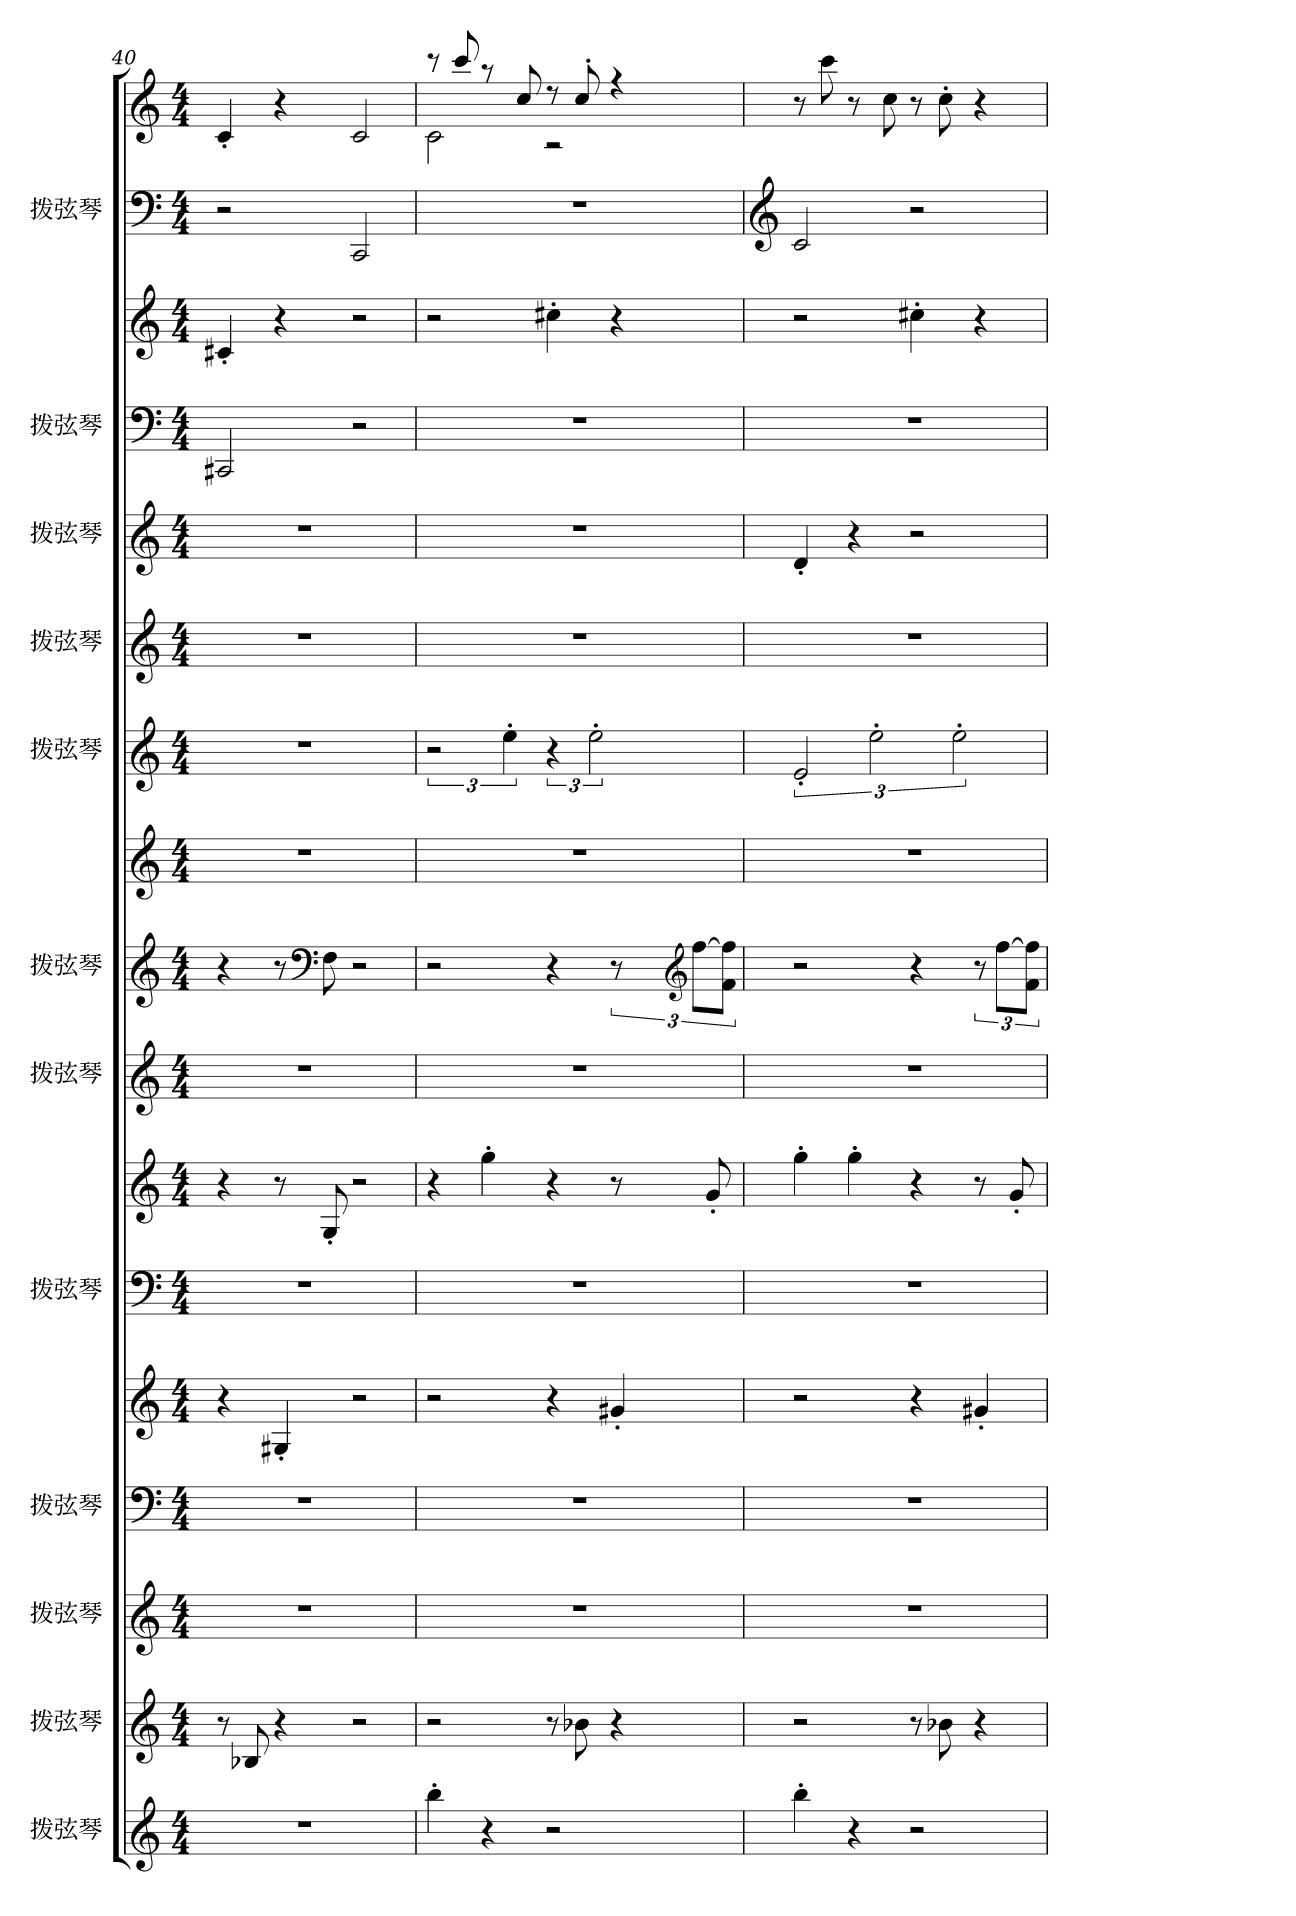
**kern	**kern	**kern	**kern	**kern	**kern	**kern	**kern	**kern	**kern	**kern	**kern	**kern	**kern	**kern	**kern	**kern
*part12	*part11	*part10	*part9	*part9	*part8	*part8	*part7	*part6	*part6	*part5	*part4	*part3	*part2	*part2	*part1	*part1
*staff17	*staff16	*staff15	*staff14	*staff13	*staff12	*staff11	*staff10	*staff9	*staff8	*staff7	*staff6	*staff5	*staff4	*staff3	*staff2	*staff1
*I"拨弦琴	*I"拨弦琴	*I"拨弦琴	*I"拨弦琴	*	*I"拨弦琴	*	*I"拨弦琴	*I"拨弦琴	*	*I"拨弦琴	*I"拨弦琴	*I"拨弦琴	*I"拨弦琴	*	*I"拨弦琴	*
*clefG2	*clefG2	*clefG2	*clefF4	*clefG2	*clefF4	*clefG2	*clefG2	*clefG2	*clefG2	*clefG2	*clefG2	*clefG2	*clefF4	*clefG2	*clefF4	*clefG2
*k[]	*k[]	*k[]	*k[]	*k[]	*k[]	*k[]	*k[]	*k[]	*k[]	*k[]	*k[]	*k[]	*k[]	*k[]	*k[]	*k[]
*M4/4	*M4/4	*M4/4	*M4/4	*M4/4	*M4/4	*M4/4	*M4/4	*M4/4	*M4/4	*M4/4	*M4/4	*M4/4	*M4/4	*M4/4	*M4/4	*M4/4
=40	=40	=40	=40	=40	=40	=40	=40	=40	=40	=40	=40	=40	=40	=40	=40	=40
1r	8r	1r	1r	4r	1r	4r	1r	4r	1r	1r	1r	1r	2CC#X/	4c#X'/	2r	4c'/
.	8B-X/	.	.	.	.	.	.	.	.	.	.	.	.	.	.	.
.	4r	.	.	4G#X'/	.	8r	.	8r	.	.	.	.	.	4r	.	4r
*	*	*	*	*	*	*	*	*clefF4	*	*	*	*	*	*	*	*
.	.	.	.	.	.	8G'/	.	8F\	.	.	.	.	.	.	.	.
.	2r	.	.	2r	.	2r	.	2r	.	.	.	.	2r	2r	2CC/	2c/
!!LO:PB:g=z
=41	=41	=41	=41	=41	=41	=41	=41	=41	=41	=41	=41	=41	=41	=41	=41	=41
*	*	*	*	*	*	*	*	*	*	*	*	*	*	*	*	*^
4bb'\	2r	1r	1r	2r	1r	4r	1r	2r	1r	3r	1r	1r	1r	2r	1r	8r	2c\
.	.	.	.	.	.	.	.	.	.	.	.	.	.	.	.	8ccc/	.
4r	.	.	.	.	.	4gg'\	.	.	.	.	.	.	.	.	.	8r	.
.	.	.	.	.	.	.	.	.	.	6ee'\	.	.	.	.	.	.	.
.	.	.	.	.	.	.	.	.	.	.	.	.	.	.	.	8cc/	.
2r	8r	.	.	4r	.	4r	.	4r	.	6r	.	.	.	4cc#X'\	.	8r	2r
.	8b-X\	.	.	.	.	.	.	.	.	.	.	.	.	.	.	8cc'/	.
.	.	.	.	.	.	.	.	.	.	3ee'\	.	.	.	.	.	.	.
.	4r	.	.	4g#X'/	.	8r	.	12r	.	.	.	.	.	4r	.	4r	.
*	*	*	*	*	*	*	*	*clefG2	*	*	*	*	*	*	*	*	*
.	.	.	.	.	.	.	.	[12ff\L	.	.	.	.	.	.	.	.	.
.	.	.	.	.	.	8g'/	.	.	.	.	.	.	.	.	.	.	.
.	.	.	.	.	.	.	.	12f\ 12ff\]J	.	.	.	.	.	.	.	.	.
*	*	*	*	*	*	*	*	*	*	*	*	*	*	*	*	*v	*v
=42	=42	=42	=42	=42	=42	=42	=42	=42	=42	=42	=42	=42	=42	=42	=42	=42
*	*	*	*	*	*	*	*	*	*	*	*	*	*	*	*clefG2	*
4bb'\	2r	1r	1r	2r	1r	4gg'\	1r	2r	1r	3e'/	1r	4d'/	1r	2r	2c/	8r
.	.	.	.	.	.	.	.	.	.	.	.	.	.	.	.	8ccc\
4r	.	.	.	.	.	4gg'\	.	.	.	.	.	4r	.	.	.	8r
.	.	.	.	.	.	.	.	.	.	3ee'\	.	.	.	.	.	.
.	.	.	.	.	.	.	.	.	.	.	.	.	.	.	.	8cc\
2r	8r	.	.	4r	.	4r	.	4r	.	.	.	2r	.	4cc#X'\	2r	8r
.	8b-X\	.	.	.	.	.	.	.	.	.	.	.	.	.	.	8cc'\
.	.	.	.	.	.	.	.	.	.	3ee'\	.	.	.	.	.	.
.	4r	.	.	4g#X'/	.	8r	.	12r	.	.	.	.	.	4r	.	4r
.	.	.	.	.	.	.	.	[12ff\L	.	.	.	.	.	.	.	.
.	.	.	.	.	.	8g'/	.	.	.	.	.	.	.	.	.	.
.	.	.	.	.	.	.	.	12f\ 12ff\]J	.	.	.	.	.	.	.	.
=	=	=	=	=	=	=	=	=	=	=	=	=	=	=	=	=
*-	*-	*-	*-	*-	*-	*-	*-	*-	*-	*-	*-	*-	*-	*-	*-	*-
